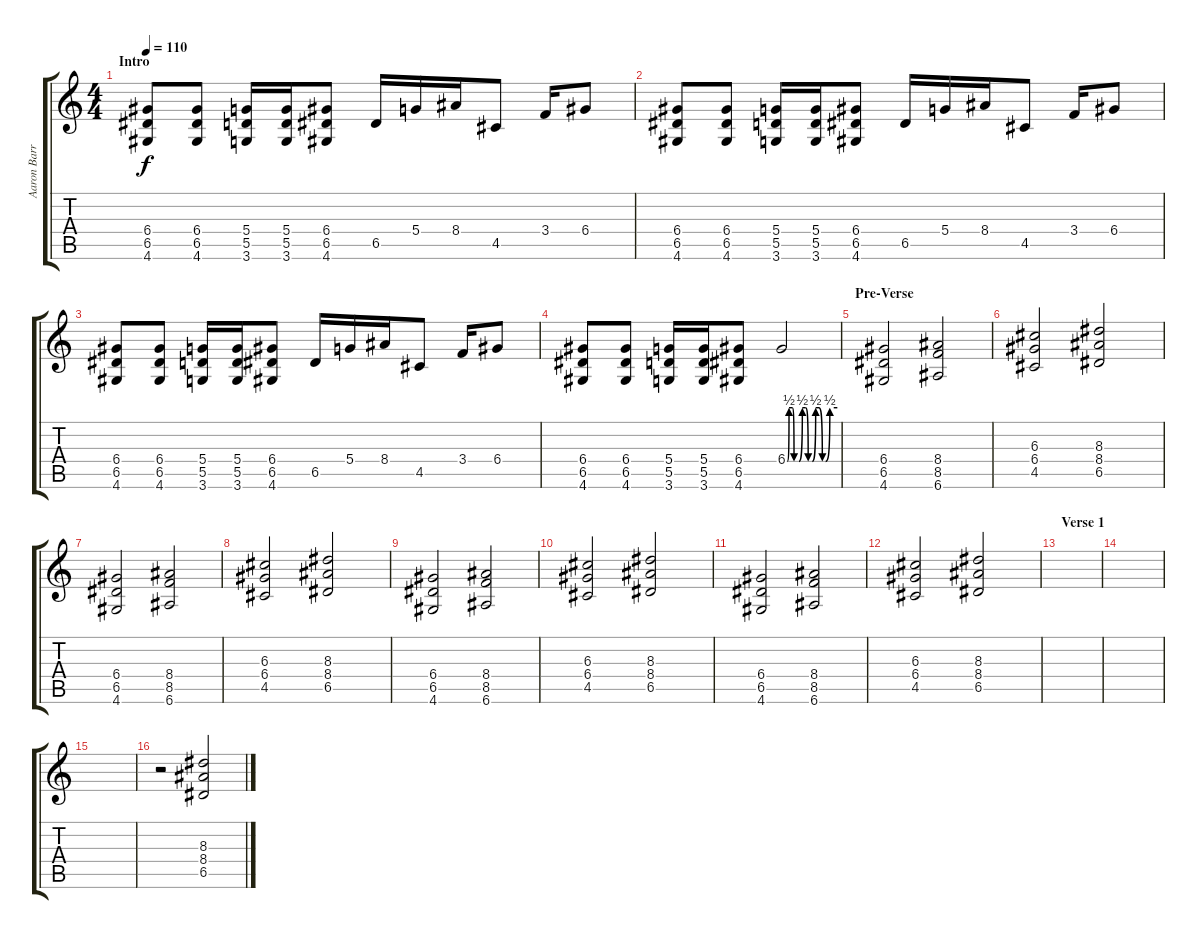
\track ("Aaron Barrett" "Aaron Barr") {instrument overdrivenguitar}
\staff {score tabs}
\tuning (E4 B3 G3 D3 A2 E2) {hide}
\ts (4 4)
\section ("" "Intro")
\tempo 110
\clef g2
\ks c
(6.4 6.5 4.6).8{dy f instrument overdrivenguitar} (6.4 6.5 4.6).8 (5.4 5.5 3.6).16 (5.4 5.5 3.6).16 (6.4 6.5 4.6).8 6.5.16 5.4.16 8.4.16 4.5.8 3.4.16 6.4.8 |
(6.4 6.5 4.6).8 (6.4 6.5 4.6).8 (5.4 5.5 3.6).16 (5.4 5.5 3.6).16 (6.4 6.5 4.6).8 6.5.16 5.4.16 8.4.16 4.5.8 3.4.16 6.4.8 |
(6.4 6.5 4.6).8 (6.4 6.5 4.6).8 (5.4 5.5 3.6).16 (5.4 5.5 3.6).16 (6.4 6.5 4.6).8 6.5.16 5.4.16 8.4.16 4.5.8 3.4.16 6.4.8 |
(6.4 6.5 4.6).8 (6.4 6.5 4.6).8 (5.4 5.5 3.6).16 (5.4 5.5 3.6).16 (6.4 6.5 4.6).8 6.4{be (custom 0 0 2 2 6 2 8 0 14 0 18 2 22 2 25 0 30 0 34 2 38 2 42 0 46 0 51 2 60 2)}.2 |
\section ("" "Pre-Verse")
(6.4 6.5 4.6).2 (8.4 8.5 6.6).2 |
(6.3 6.4 4.5).2 (8.3 8.4 6.5).2 |
(6.4 6.5 4.6).2 (8.4 8.5 6.6).2 |
(6.3 6.4 4.5).2 (8.3 8.4 6.5).2 |
(6.4 6.5 4.6).2 (8.4 8.5 6.6).2 |
(6.3 6.4 4.5).2 (8.3 8.4 6.5).2 |
(6.4 6.5 4.6).2 (8.4 8.5 6.6).2 |
(6.3 6.4 4.5).2 (8.3 8.4 6.5).2 |
\section ("" "Verse 1")
|
|
|
r.2 (8.3 8.4 6.5).2
